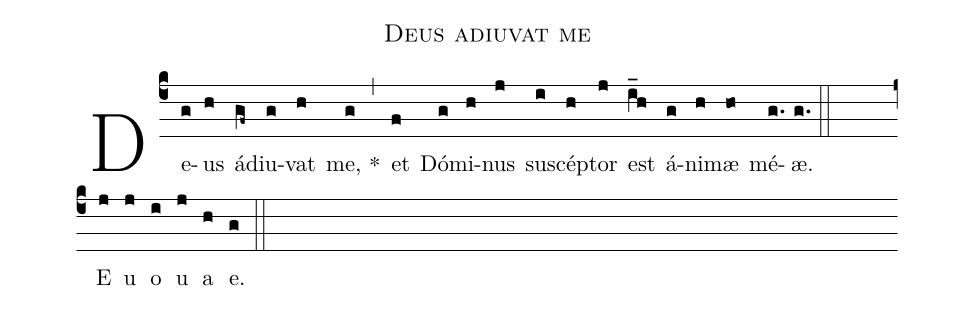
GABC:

name: Deus adiuvat me;
%%
(c4)

De(g)us(h) ád(gf~)iu(g)vat(h) me, *(g) (,) et(f) Dó(g)mi(h)nus(j) su(i)scép(h)tor(j) est(i_h) á(g)ni(h)mæ(ho) mé(g.)æ.(g.) (::) (Z)

E(j) u(j) o(i) u(j) a(h) e.(g) (::)
